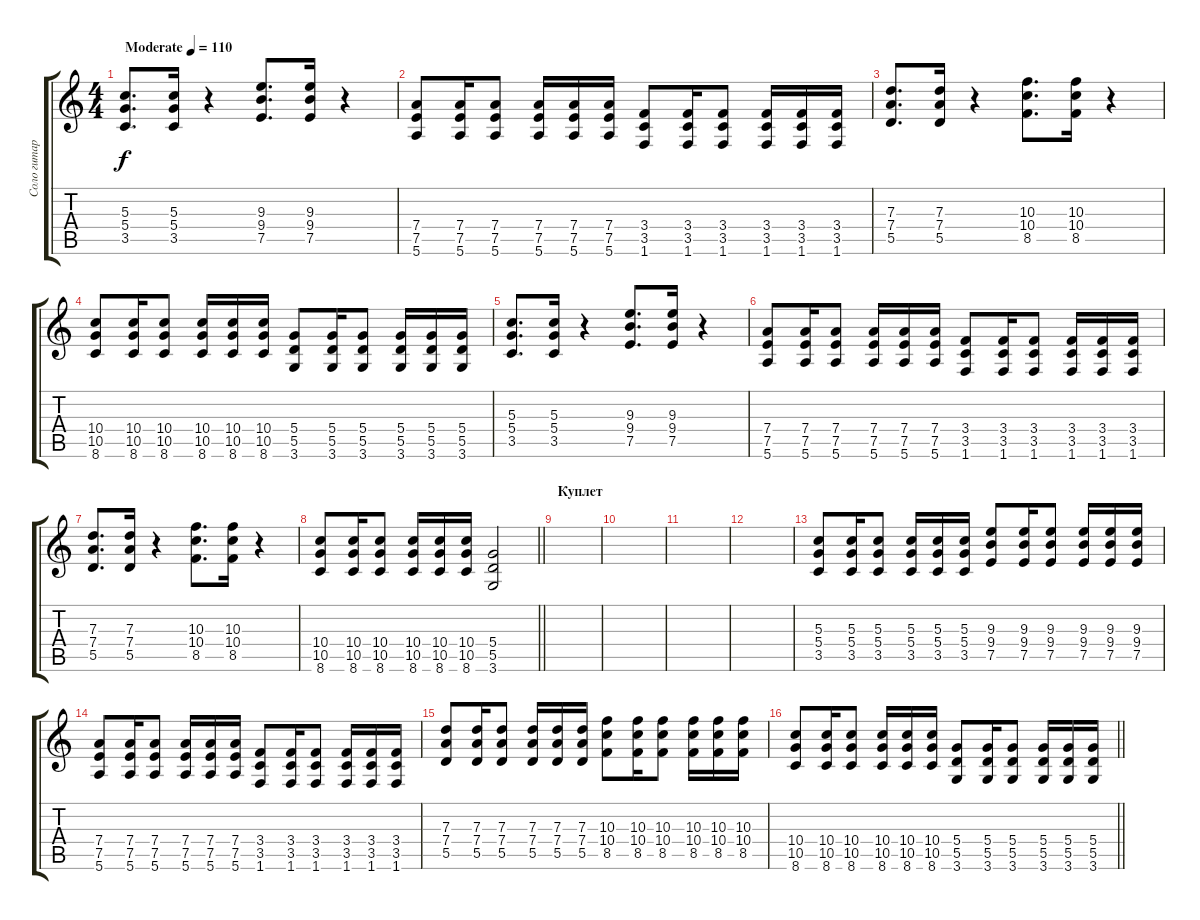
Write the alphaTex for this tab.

\track ("Соло гитара" "Соло гитар") {instrument distortionguitar}
\staff {score tabs}
\tuning (E4 B3 G3 D3 A2 E2) {hide}
\ts (4 4)
\tempo (110 "Moderate")
\clef g2
\ks c
(5.3 5.4 3.5).8{d dy f instrument distortionguitar} (5.3 5.4 3.5).16 r.4 (9.3 9.4 7.5).8{d} (9.3 9.4 7.5).16 r.4 |
(7.4 7.5 5.6).8 (7.4 7.5 5.6).16 (7.4 7.5 5.6).8 (7.4 7.5 5.6).16 (7.4 7.5 5.6).16 (7.4 7.5 5.6).16 (3.4 3.5 1.6).8 (3.4 3.5 1.6).16 (3.4 3.5 1.6).8 (3.4 3.5 1.6).16 (3.4 3.5 1.6).16 (3.4 3.5 1.6).16 |
(7.3 7.4 5.5).8{d} (7.3 7.4 5.5).16 r.4 (10.3 10.4 8.5).8{d} (10.3 10.4 8.5).16 r.4 |
(10.4 10.5 8.6).8 (10.4 10.5 8.6).16 (10.4 10.5 8.6).8 (10.4 10.5 8.6).16 (10.4 10.5 8.6).16 (10.4 10.5 8.6).16 (5.4 5.5 3.6).8 (5.4 5.5 3.6).16 (5.4 5.5 3.6).8 (5.4 5.5 3.6).16 (5.4 5.5 3.6).16 (5.4 5.5 3.6).16 |
(5.3 5.4 3.5).8{d} (5.3 5.4 3.5).16 r.4 (9.3 9.4 7.5).8{d} (9.3 9.4 7.5).16 r.4 |
(7.4 7.5 5.6).8 (7.4 7.5 5.6).16 (7.4 7.5 5.6).8 (7.4 7.5 5.6).16 (7.4 7.5 5.6).16 (7.4 7.5 5.6).16 (3.4 3.5 1.6).8 (3.4 3.5 1.6).16 (3.4 3.5 1.6).8 (3.4 3.5 1.6).16 (3.4 3.5 1.6).16 (3.4 3.5 1.6).16 |
(7.3 7.4 5.5).8{d} (7.3 7.4 5.5).16 r.4 (10.3 10.4 8.5).8{d} (10.3 10.4 8.5).16 r.4 |
\barLineRight lightlight
(10.4 10.5 8.6).8 (10.4 10.5 8.6).16 (10.4 10.5 8.6).8 (10.4 10.5 8.6).16 (10.4 10.5 8.6).16 (10.4 10.5 8.6).16 (5.4 5.5 3.6).2 |
\section ("" "Куплет")
|
|
|
|
(5.3 5.4 3.5).8 (5.3 5.4 3.5).16 (5.3 5.4 3.5).8 (5.3 5.4 3.5).16 (5.3 5.4 3.5).16 (5.3 5.4 3.5).16 (9.3 9.4 7.5).8 (9.3 9.4 7.5).16 (9.3 9.4 7.5).8 (9.3 9.4 7.5).16 (9.3 9.4 7.5).16 (9.3 9.4 7.5).16 |
(7.4 7.5 5.6).8 (7.4 7.5 5.6).16 (7.4 7.5 5.6).8 (7.4 7.5 5.6).16 (7.4 7.5 5.6).16 (7.4 7.5 5.6).16 (3.4 3.5 1.6).8 (3.4 3.5 1.6).16 (3.4 3.5 1.6).8 (3.4 3.5 1.6).16 (3.4 3.5 1.6).16 (3.4 3.5 1.6).16 |
(7.3 7.4 5.5).8 (7.3 7.4 5.5).16 (7.3 7.4 5.5).8 (7.3 7.4 5.5).16 (7.3 7.4 5.5).16 (7.3 7.4 5.5).16 (10.3 10.4 8.5).8 (10.3 10.4 8.5).16 (10.3 10.4 8.5).8 (10.3 10.4 8.5).16 (10.3 10.4 8.5).16 (10.3 10.4 8.5).16 |
\barLineRight lightlight
(10.4 10.5 8.6).8 (10.4 10.5 8.6).16 (10.4 10.5 8.6).8 (10.4 10.5 8.6).16 (10.4 10.5 8.6).16 (10.4 10.5 8.6).16 (5.4 5.5 3.6).8 (5.4 5.5 3.6).16 (5.4 5.5 3.6).8 (5.4 5.5 3.6).16 (5.4 5.5 3.6).16 (5.4 5.5 3.6).16
